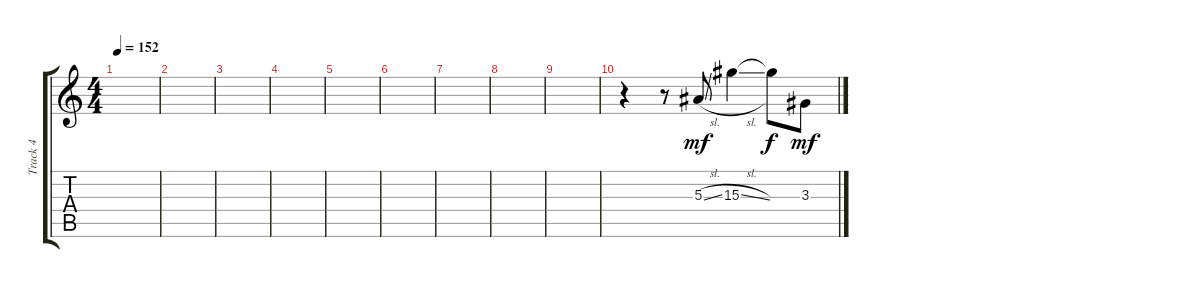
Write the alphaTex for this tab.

\track ("Track 4" "Track 4") {instrument distortionguitar}
\staff {score tabs}
\tuning (D4 A3 F3 C3 G2 C2) {hide}
\ts (4 4)
\tempo 152
\clef g2
\ks c
|
|
|
|
|
|
|
|
|
r.4{volume 12 instrument distortionguitar} r.8 5.3{sl}.8{dy mf} 15.3{sl}.4 15.3{t}.8{dy f} 3.3.8{dy mf}
